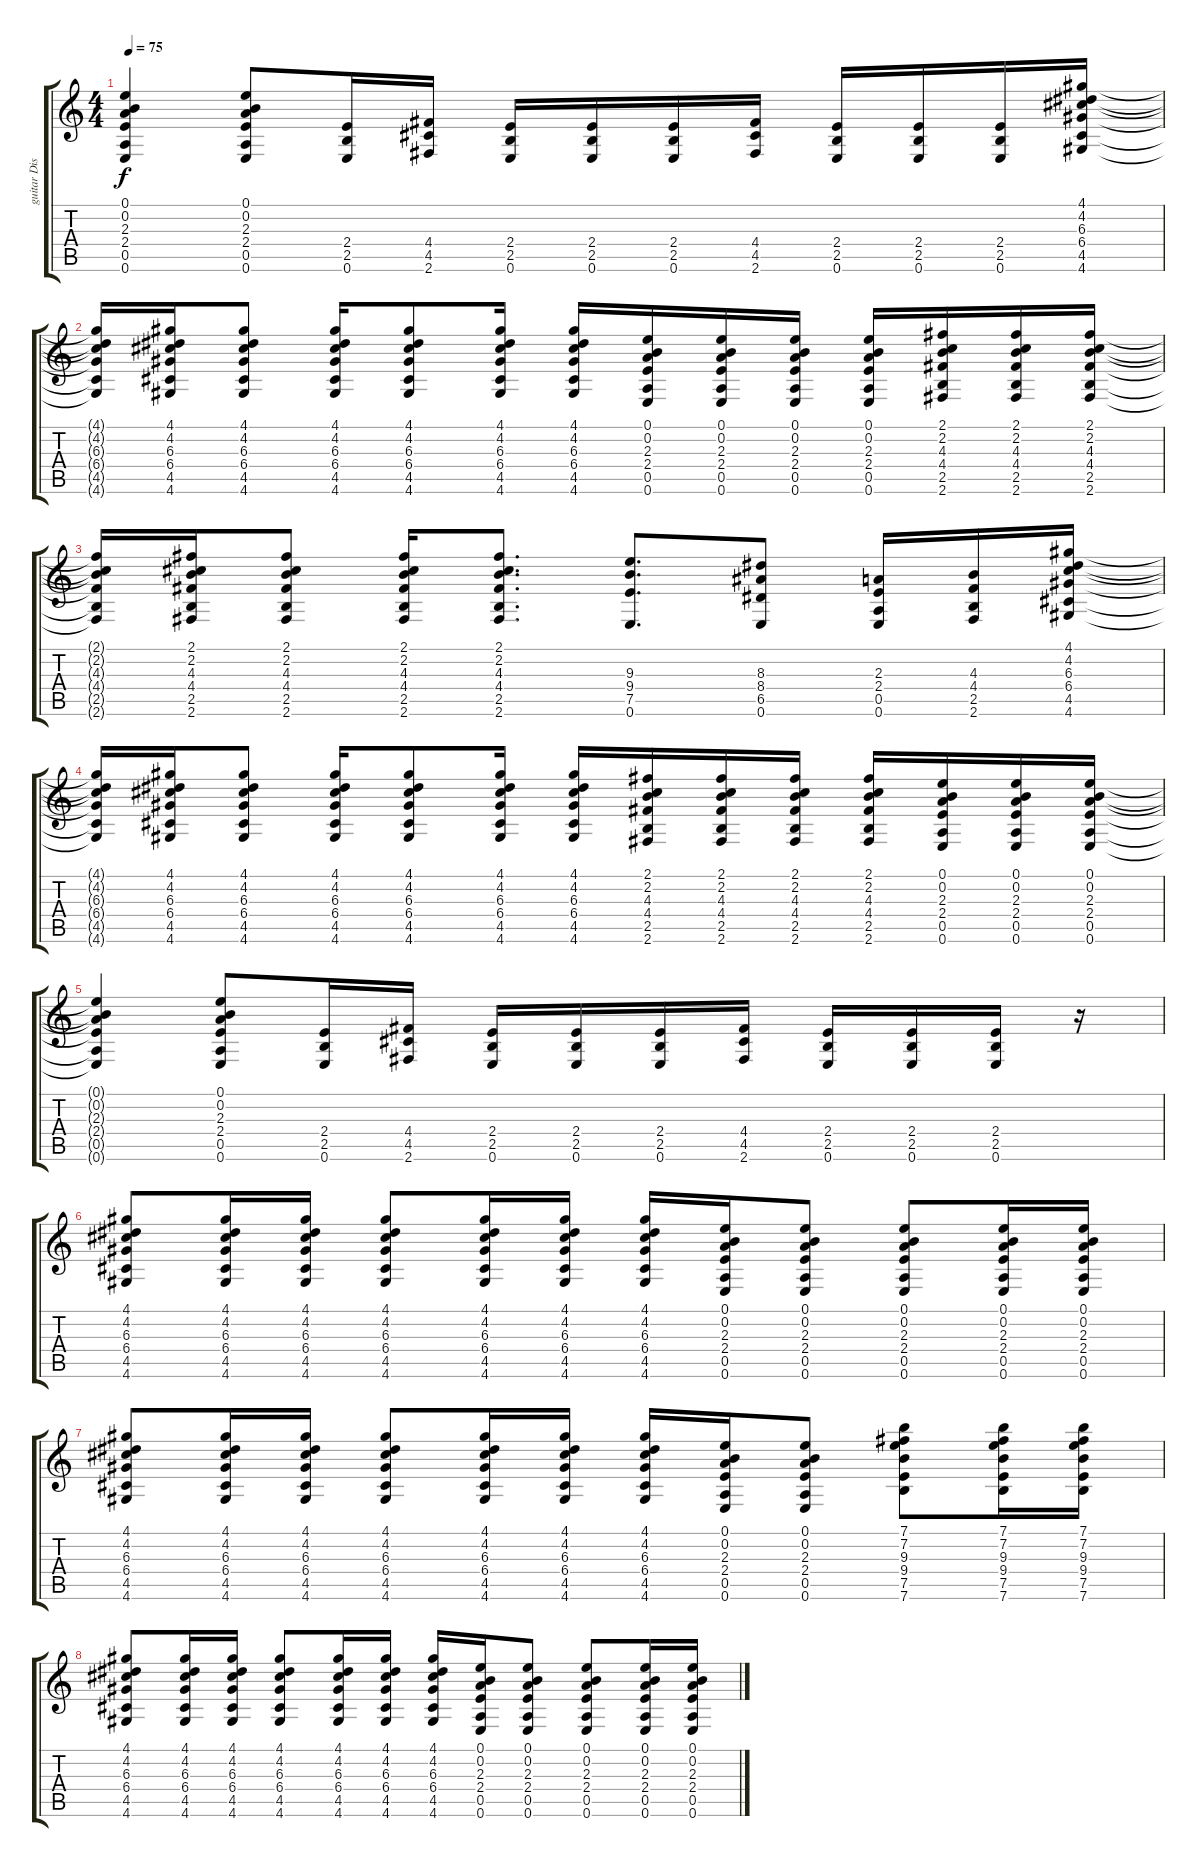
\track ("guitar Distortion" "guitar Dis") {instrument distortionguitar}
\staff {score tabs}
\tuning (E4 B3 G3 D3 A2 E2) {hide}
\ts (4 4)
\tempo 75
\clef g2
\ks c
(0.1{t} 0.2{t} 2.3{t} 2.4{t} 0.5{t} 0.6{t}).4{dy f} (0.1 0.2 2.3 2.4 0.5 0.6).8 (2.4 2.5 0.6).16 (4.4 4.5 2.6).16 (2.4 2.5 0.6).16 (2.4 2.5 0.6).16 (2.4 2.5 0.6).16 (4.4 4.5 2.6).16 (2.4 2.5 0.6).16 (2.4 2.5 0.6).16 (2.4 2.5 0.6).16 (4.1 4.2 6.3 6.4 4.5 4.6).16 |
(4.1{t} 4.2{t} 6.3{t} 6.4{t} 4.5{t} 4.6{t}).16 (4.1 4.2 6.3 6.4 4.5 4.6).16 (4.1 4.2 6.3 6.4 4.5 4.6).8 (4.1 4.2 6.3 6.4 4.5 4.6).16 (4.1 4.2 6.3 6.4 4.5 4.6).8 (4.1 4.2 6.3 6.4 4.5 4.6).16 (4.1 4.2 6.3 6.4 4.5 4.6).16 (0.1 0.2 2.3 2.4 0.5 0.6).16 (0.1 0.2 2.3 2.4 0.5 0.6).16 (0.1 0.2 2.3 2.4 0.5 0.6).16 (0.1 0.2 2.3 2.4 0.5 0.6).16 (2.1 2.2 4.3 4.4 2.5 2.6).16 (2.1 2.2 4.3 4.4 2.5 2.6).16 (2.1 2.2 4.3 4.4 2.5 2.6).16 |
(2.1{t} 2.2{t} 4.3{t} 4.4{t} 2.5{t} 2.6{t}).16 (2.1 2.2 4.3 4.4 2.5 2.6).16 (2.1 2.2 4.3 4.4 2.5 2.6).8 (2.1 2.2 4.3 4.4 2.5 2.6).16 (2.1 2.2 4.3 4.4 2.5 2.6).8{d} (9.3 9.4 7.5 0.6).8{d} (8.3 8.4 6.5 0.6).8 (2.3 2.4 0.5 0.6).16 (4.3 4.4 2.5 2.6).16 (4.1 4.2 6.3 6.4 4.5 4.6).16 |
(4.1{t} 4.2{t} 6.3{t} 6.4{t} 4.5{t} 4.6{t}).16 (4.1 4.2 6.3 6.4 4.5 4.6).16 (4.1 4.2 6.3 6.4 4.5 4.6).8 (4.1 4.2 6.3 6.4 4.5 4.6).16 (4.1 4.2 6.3 6.4 4.5 4.6).8 (4.1 4.2 6.3 6.4 4.5 4.6).16 (4.1 4.2 6.3 6.4 4.5 4.6).16 (2.1 2.2 4.3 4.4 2.5 2.6).16 (2.1 2.2 4.3 4.4 2.5 2.6).16 (2.1 2.2 4.3 4.4 2.5 2.6).16 (2.1 2.2 4.3 4.4 2.5 2.6).16 (0.1 0.2 2.3 2.4 0.5 0.6).16 (0.1 0.2 2.3 2.4 0.5 0.6).16 (0.1 0.2 2.3 2.4 0.5 0.6).16 |
(0.1{t} 0.2{t} 2.3{t} 2.4{t} 0.5{t} 0.6{t}).4 (0.1 0.2 2.3 2.4 0.5 0.6).8 (2.4 2.5 0.6).16 (4.4 4.5 2.6).16 (2.4 2.5 0.6).16 (2.4 2.5 0.6).16 (2.4 2.5 0.6).16 (4.4 4.5 2.6).16 (2.4 2.5 0.6).16 (2.4 2.5 0.6).16 (2.4 2.5 0.6).16 r.16 |
(4.1 4.2 6.3 6.4 4.5 4.6).8 (4.1 4.2 6.3 6.4 4.5 4.6).16 (4.1 4.2 6.3 6.4 4.5 4.6).16 (4.1 4.2 6.3 6.4 4.5 4.6).8 (4.1 4.2 6.3 6.4 4.5 4.6).16 (4.1 4.2 6.3 6.4 4.5 4.6).16 (4.1 4.2 6.3 6.4 4.5 4.6).16 (0.1 0.2 2.3 2.4 0.5 0.6).16 (0.1 0.2 2.3 2.4 0.5 0.6).8 (0.1 0.2 2.3 2.4 0.5 0.6).8 (0.1 0.2 2.3 2.4 0.5 0.6).16 (0.1 0.2 2.3 2.4 0.5 0.6).16 |
(4.1 4.2 6.3 6.4 4.5 4.6).8 (4.1 4.2 6.3 6.4 4.5 4.6).16 (4.1 4.2 6.3 6.4 4.5 4.6).16 (4.1 4.2 6.3 6.4 4.5 4.6).8 (4.1 4.2 6.3 6.4 4.5 4.6).16 (4.1 4.2 6.3 6.4 4.5 4.6).16 (4.1 4.2 6.3 6.4 4.5 4.6).16 (0.1 0.2 2.3 2.4 0.5 0.6).16 (0.1 0.2 2.3 2.4 0.5 0.6).8 (7.1 7.2 9.3 9.4 7.5 7.6).8 (7.1 7.2 9.3 9.4 7.5 7.6).16 (7.1 7.2 9.3 9.4 7.5 7.6).16 |
(4.1 4.2 6.3 6.4 4.5 4.6).8 (4.1 4.2 6.3 6.4 4.5 4.6).16 (4.1 4.2 6.3 6.4 4.5 4.6).16 (4.1 4.2 6.3 6.4 4.5 4.6).8 (4.1 4.2 6.3 6.4 4.5 4.6).16 (4.1 4.2 6.3 6.4 4.5 4.6).16 (4.1 4.2 6.3 6.4 4.5 4.6).16 (0.1 0.2 2.3 2.4 0.5 0.6).16 (0.1 0.2 2.3 2.4 0.5 0.6).8 (0.1 0.2 2.3 2.4 0.5 0.6).8 (0.1 0.2 2.3 2.4 0.5 0.6).16 (0.1 0.2 2.3 2.4 0.5 0.6).16
